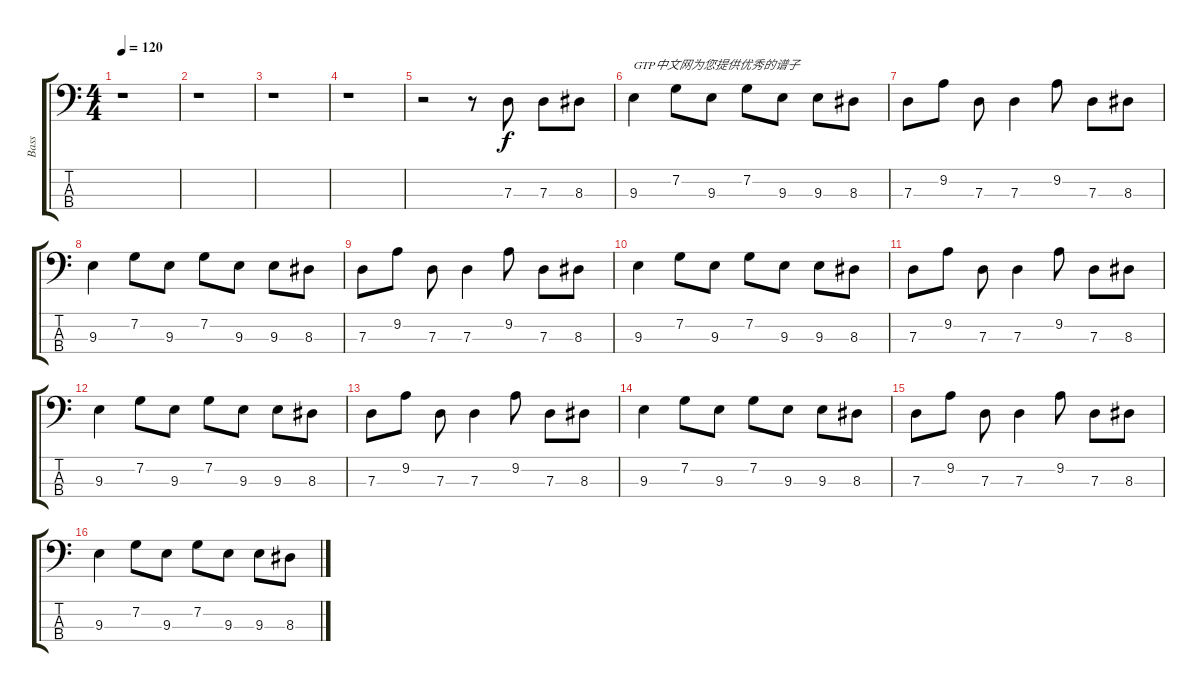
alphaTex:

\track ("Bass" "Bass") {instrument electricbasspick}
\staff {score tabs}
\tuning (F2 C2 G1 D1) {hide}
\ts (4 4)
\tempo 120
\clef f4
\ks c
r.1{dy f instrument electricbasspick} |
r.1 |
r.1 |
r.1 |
r.2 r.8 7.3.8 7.3.8 8.3.8 |
9.3.4{txt "GTP中文网为您提供优秀的谱子"} 7.2.8 9.3.8 7.2.8 9.3.8 9.3.8 8.3.8 |
7.3.8 9.2.8 7.3.8 7.3.4 9.2.8 7.3.8 8.3.8 |
9.3.4 7.2.8 9.3.8 7.2.8 9.3.8 9.3.8 8.3.8 |
7.3.8 9.2.8 7.3.8 7.3.4 9.2.8 7.3.8 8.3.8 |
9.3.4 7.2.8 9.3.8 7.2.8 9.3.8 9.3.8 8.3.8 |
7.3.8 9.2.8 7.3.8 7.3.4 9.2.8 7.3.8 8.3.8 |
9.3.4 7.2.8 9.3.8 7.2.8 9.3.8 9.3.8 8.3.8 |
7.3.8 9.2.8 7.3.8 7.3.4 9.2.8 7.3.8 8.3.8 |
9.3.4 7.2.8 9.3.8 7.2.8 9.3.8 9.3.8 8.3.8 |
7.3.8 9.2.8 7.3.8 7.3.4 9.2.8 7.3.8 8.3.8 |
9.3.4 7.2.8 9.3.8 7.2.8 9.3.8 9.3.8 8.3.8
